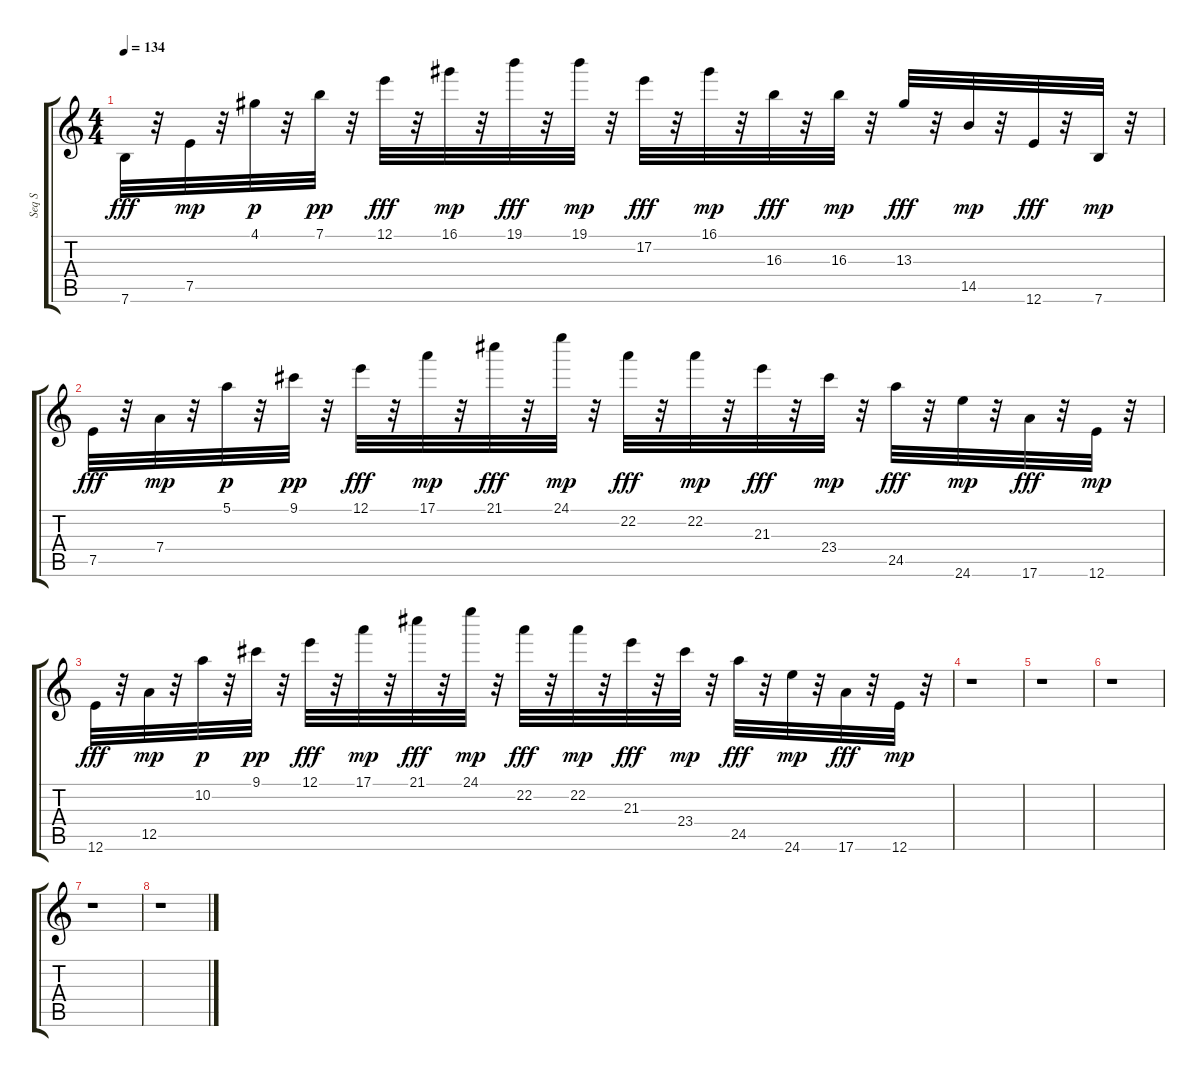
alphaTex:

\track ("Seq S" "Seq S") {instrument synthbass1}
\staff {score tabs}
\tuning (E4 B3 G3 D3 A2 E2) {hide}
\ts (4 4)
\tempo 134
\clef g2
\ks c
7.6.32{dy fff} r.32 7.5.32{dy mp} r.32 4.1.32{dy p} r.32 7.1.32{dy pp} r.32 12.1.32{dy fff} r.32 16.1.32{dy mp} r.32 19.1.32{dy fff} r.32 19.1.32{dy mp} r.32 17.2.32{dy fff} r.32 16.1.32{dy mp} r.32 16.3.32{dy fff} r.32 16.3.32{dy mp} r.32 13.3.32{dy fff} r.32 14.5.32{dy mp} r.32 12.6.32{dy fff} r.32 7.6.32{dy mp} r.32 |
7.5.32{dy fff} r.32 7.4.32{dy mp} r.32 5.1.32{dy p} r.32 9.1.32{dy pp} r.32 12.1.32{dy fff} r.32 17.1.32{dy mp} r.32 21.1.32{dy fff} r.32 24.1.32{dy mp} r.32 22.2.32{dy fff} r.32 22.2.32{dy mp} r.32 21.3.32{dy fff} r.32 23.4.32{dy mp} r.32 24.5.32{dy fff} r.32 24.6.32{dy mp} r.32 17.6.32{dy fff} r.32 12.6.32{dy mp} r.32 |
12.6.32{dy fff} r.32 12.5.32{dy mp} r.32 10.2.32{dy p} r.32 9.1.32{dy pp} r.32 12.1.32{dy fff} r.32 17.1.32{dy mp} r.32 21.1.32{dy fff} r.32 24.1.32{dy mp} r.32 22.2.32{dy fff} r.32 22.2.32{dy mp} r.32 21.3.32{dy fff} r.32 23.4.32{dy mp} r.32 24.5.32{dy fff} r.32 24.6.32{dy mp} r.32 17.6.32{dy fff} r.32 12.6.32{dy mp} r.32 |
r.1 |
r.1 |
r.1 |
r.1 |
r.1
